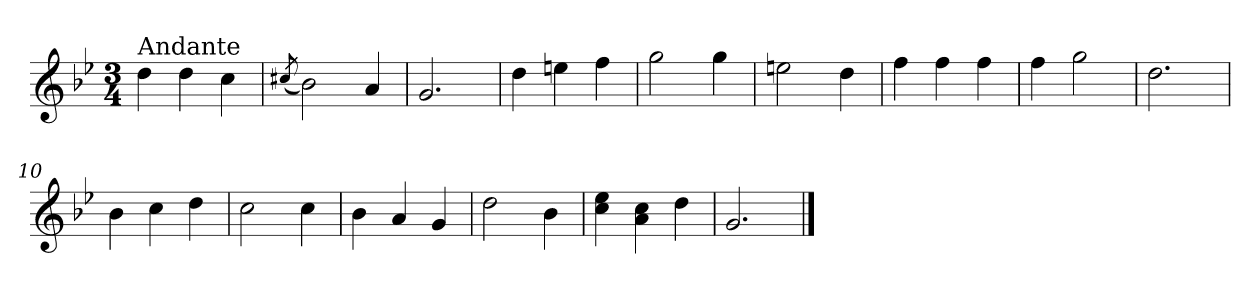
**kern
*part1
*staff1
*clefG2
*k[b-e-]
*B-:
*M3/4
=1
!LO:TX:a:t=Andante
4dd\
4dd\
4cc\
=2
(<8qcc#X/
2b-\)
4a/
=3
2.g/
=4
4dd\
4een\
4ff\
=5
2gg\
4gg\
=6
2een\
4dd\
=7
4ff\
4ff\
4ff\
!!LO:LB:g=z
=8
4ff\
2gg\
=9
2.dd\
=10
4b-\
4cc\
4dd\
=11
2cc\
4cc\
=12
4b-\
4a/
4g/
=13
2dd\
4b-\
=14
4cc 4ee-
4a\ 4cc\
4dd\
=15
2.g/
==
*-
